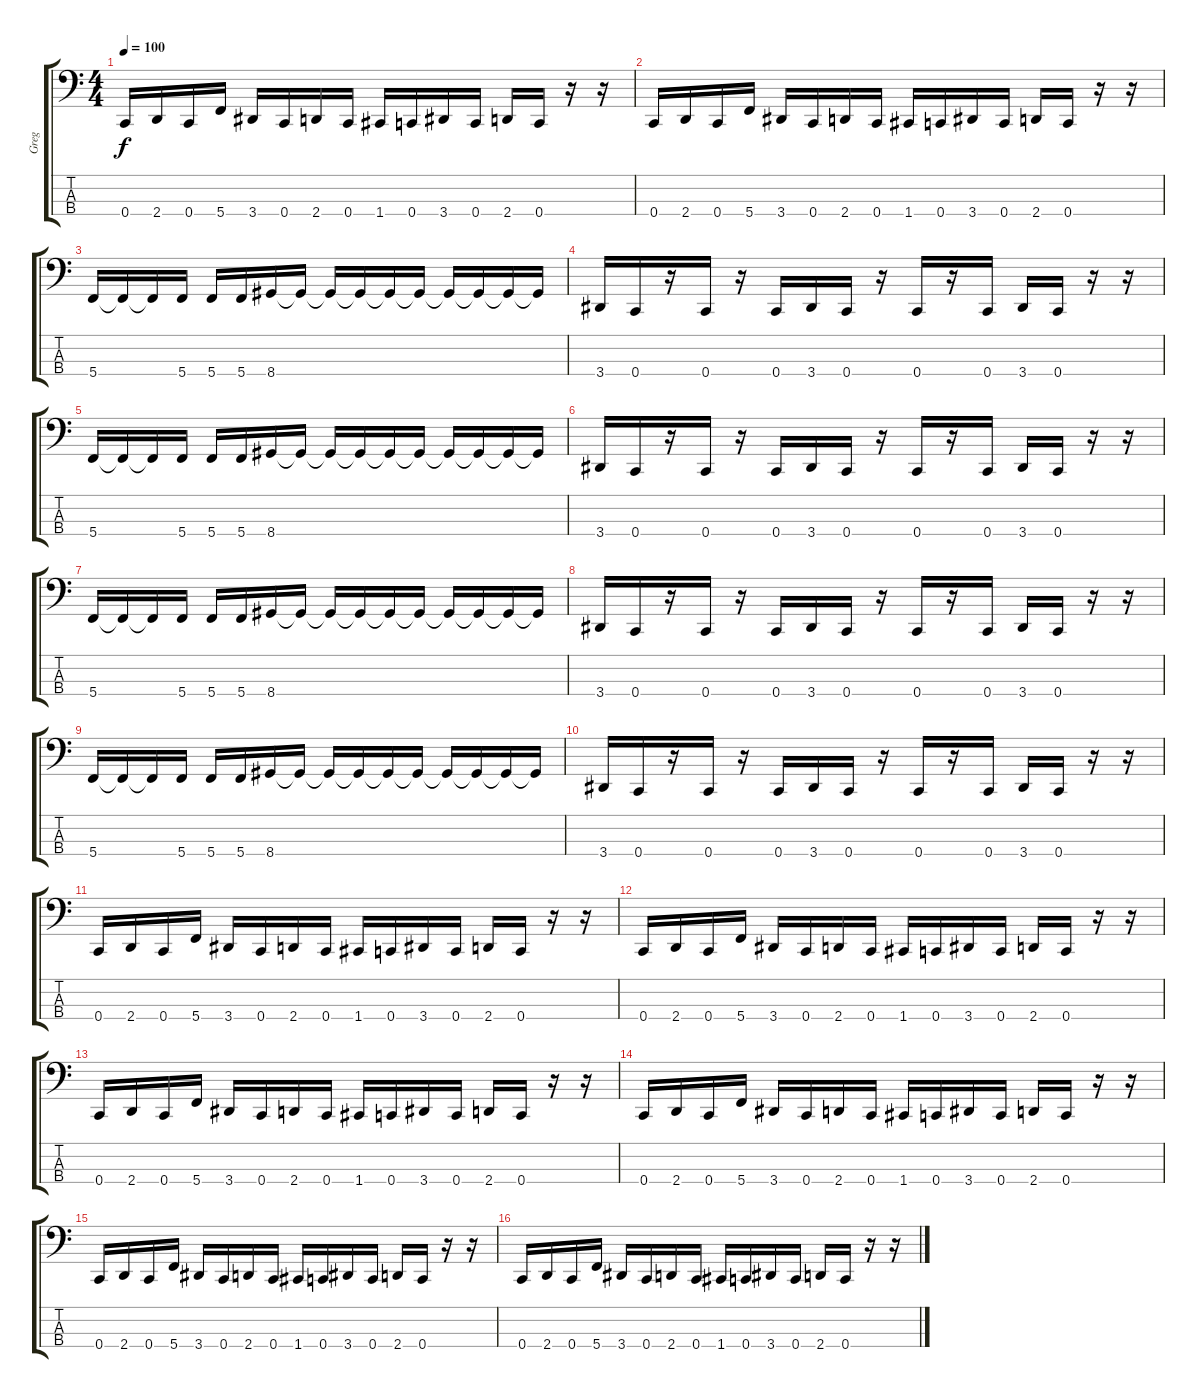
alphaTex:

\track ("Greg" "Greg") {instrument electricbasspick}
\staff {score tabs}
\tuning (F2 C2 G1 C1) {hide}
\ts (4 4)
\tempo 100
\clef f4
\ks c
0.4.16{dy f} 2.4.16 0.4.16 5.4.16 3.4.16 0.4.16 2.4.16 0.4.16 1.4.16 0.4.16 3.4.16 0.4.16 2.4.16 0.4.16 r.16 r.16 |
0.4.16 2.4.16 0.4.16 5.4.16 3.4.16 0.4.16 2.4.16 0.4.16 1.4.16 0.4.16 3.4.16 0.4.16 2.4.16 0.4.16 r.16 r.16 |
5.4.16 5.4{t}.16 5.4{t}.16 5.4.16 5.4.16 5.4.16 8.4.16 8.4{t}.16 8.4{t}.16 8.4{t}.16 8.4{t}.16 8.4{t}.16 8.4{t}.16 8.4{t}.16 8.4{t}.16 8.4{t}.16 |
3.4.16 0.4.16 r.16 0.4.16 r.16 0.4.16 3.4.16 0.4.16 r.16 0.4.16 r.16 0.4.16 3.4.16 0.4.16 r.16 r.16 |
5.4.16 5.4{t}.16 5.4{t}.16 5.4.16 5.4.16 5.4.16 8.4.16 8.4{t}.16 8.4{t}.16 8.4{t}.16 8.4{t}.16 8.4{t}.16 8.4{t}.16 8.4{t}.16 8.4{t}.16 8.4{t}.16 |
3.4.16 0.4.16 r.16 0.4.16 r.16 0.4.16 3.4.16 0.4.16 r.16 0.4.16 r.16 0.4.16 3.4.16 0.4.16 r.16 r.16 |
5.4.16 5.4{t}.16 5.4{t}.16 5.4.16 5.4.16 5.4.16 8.4.16 8.4{t}.16 8.4{t}.16 8.4{t}.16 8.4{t}.16 8.4{t}.16 8.4{t}.16 8.4{t}.16 8.4{t}.16 8.4{t}.16 |
3.4.16 0.4.16 r.16 0.4.16 r.16 0.4.16 3.4.16 0.4.16 r.16 0.4.16 r.16 0.4.16 3.4.16 0.4.16 r.16 r.16 |
5.4.16 5.4{t}.16 5.4{t}.16 5.4.16 5.4.16 5.4.16 8.4.16 8.4{t}.16 8.4{t}.16 8.4{t}.16 8.4{t}.16 8.4{t}.16 8.4{t}.16 8.4{t}.16 8.4{t}.16 8.4{t}.16 |
3.4.16 0.4.16 r.16 0.4.16 r.16 0.4.16 3.4.16 0.4.16 r.16 0.4.16 r.16 0.4.16 3.4.16 0.4.16 r.16 r.16 |
0.4.16 2.4.16 0.4.16 5.4.16 3.4.16 0.4.16 2.4.16 0.4.16 1.4.16 0.4.16 3.4.16 0.4.16 2.4.16 0.4.16 r.16 r.16 |
0.4.16 2.4.16 0.4.16 5.4.16 3.4.16 0.4.16 2.4.16 0.4.16 1.4.16 0.4.16 3.4.16 0.4.16 2.4.16 0.4.16 r.16 r.16 |
0.4.16 2.4.16 0.4.16 5.4.16 3.4.16 0.4.16 2.4.16 0.4.16 1.4.16 0.4.16 3.4.16 0.4.16 2.4.16 0.4.16 r.16 r.16 |
0.4.16 2.4.16 0.4.16 5.4.16 3.4.16 0.4.16 2.4.16 0.4.16 1.4.16 0.4.16 3.4.16 0.4.16 2.4.16 0.4.16 r.16 r.16 |
0.4.16 2.4.16 0.4.16 5.4.16 3.4.16 0.4.16 2.4.16 0.4.16 1.4.16 0.4.16 3.4.16 0.4.16 2.4.16 0.4.16 r.16 r.16 |
0.4.16 2.4.16 0.4.16 5.4.16 3.4.16 0.4.16 2.4.16 0.4.16 1.4.16 0.4.16 3.4.16 0.4.16 2.4.16 0.4.16 r.16 r.16
